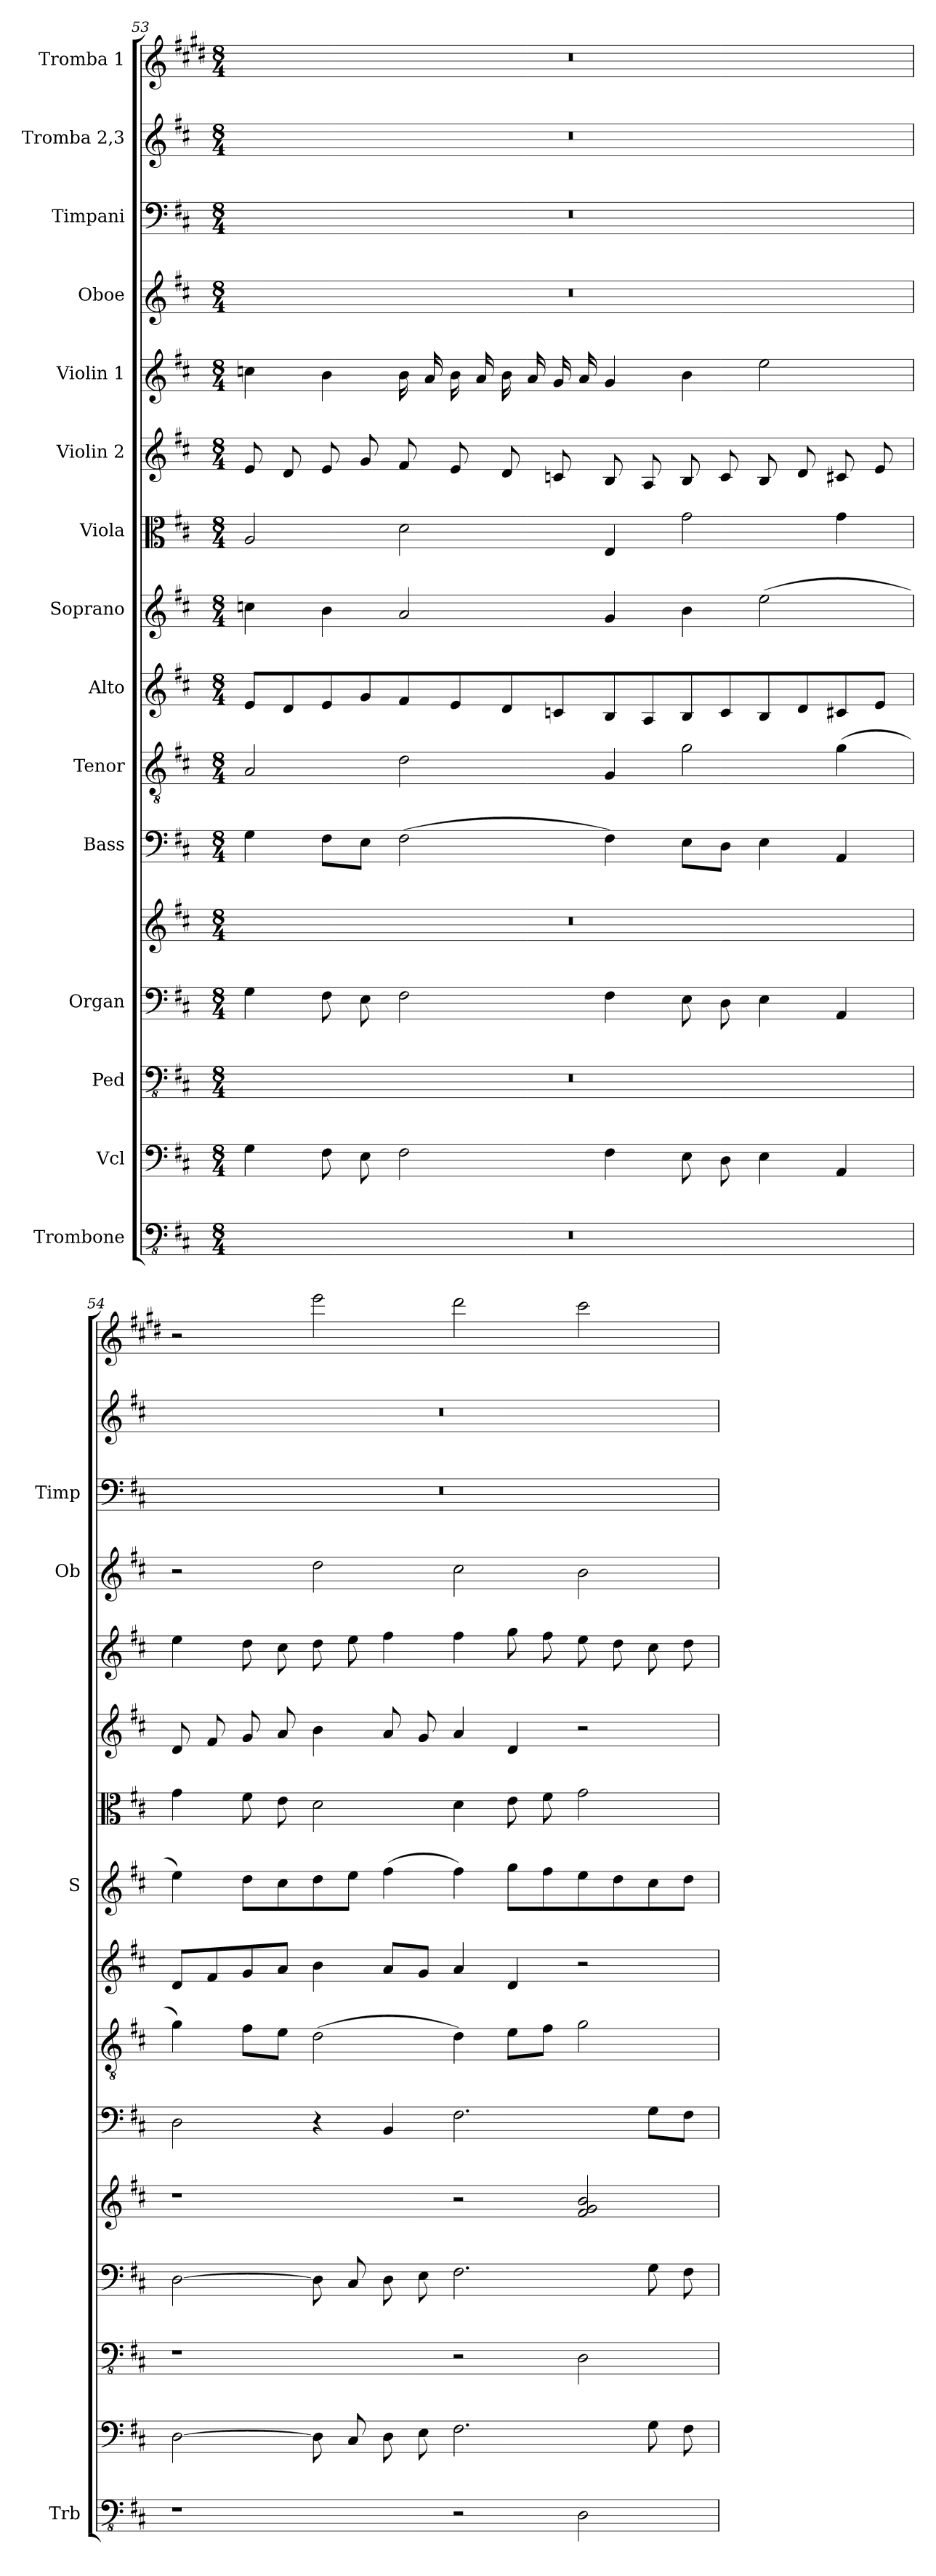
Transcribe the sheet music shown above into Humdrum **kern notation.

**kern	**kern	**kern	**kern	**kern	**kern	**kern	**kern	**kern	**kern	**kern	**kern	**kern	**kern	**kern	**kern
*part15	*part14	*part13	*part12	*part12	*part11	*part10	*part9	*part8	*part7	*part6	*part5	*part4	*part3	*part2	*part1
*staff16	*staff15	*staff14	*staff13	*staff12	*staff11	*staff10	*staff9	*staff8	*staff7	*staff6	*staff5	*staff4	*staff3	*staff2	*staff1
*I"Trombone	*I"Vcl	*I"Ped	*I"Organ	*	*I"Bass	*I"Tenor	*I"Alto	*I"Soprano	*I"Viola	*I"Violin 2	*I"Violin 1	*I"Oboe	*I"Timpani	*I"Tromba 2,3	*I"Tromba 1
*I'Trb	*	*	*	*	*	*	*	*I'S	*	*	*	*I'Ob	*I'Timp	*	*
*clefFv4	*clefF4	*clefFv4	*clefF4	*clefG2	*clefF4	*clefGv2	*clefG2	*clefG2	*clefC3	*clefG2	*clefG2	*clefG2	*clefF4	*clefG2	*clefG2
*	*	*	*	*	*	*	*	*	*	*	*	*	*	*	*ITrd1c2
*k[f#c#]	*k[f#c#]	*k[f#c#]	*k[f#c#]	*k[f#c#]	*k[f#c#]	*k[f#c#]	*k[f#c#]	*k[f#c#]	*k[f#c#]	*k[f#c#]	*k[f#c#]	*k[f#c#]	*k[f#c#]	*k[f#c#]	*k[f#c#]
*M8/4	*M8/4	*M8/4	*M8/4	*M8/4	*M8/4	*M8/4	*M8/4	*M8/4	*M8/4	*M8/4	*M8/4	*M8/4	*M8/4	*M8/4	*M8/4
=53	=53	=53	=53	=53	=53	=53	=53	=53	=53	=53	=53	=53	=53	=53	=53
0r	4G\	0r	4G\	0r	4G\	2A/	8e/L	4ccn\	2A/	8e/	4ccn\	0r	0r	0r	0r
.	.	.	.	.	.	.	8d/	.	.	8d/	.	.	.	.	.
.	8F#\	.	8F#\	.	8F#\L	.	8e/	4b\	.	8e/	4b\	.	.	.	.
.	8E\	.	8E\	.	8E\J	.	8g/	.	.	8g/	.	.	.	.	.
.	2F#\	.	2F#\	.	(2F#\	2d\	8f#/	2a/	2d\	8f#/	16b\	.	.	.	.
.	.	.	.	.	.	.	.	.	.	.	16a/	.	.	.	.
.	.	.	.	.	.	.	8e/	.	.	8e/	16b\	.	.	.	.
.	.	.	.	.	.	.	.	.	.	.	16a/	.	.	.	.
.	.	.	.	.	.	.	8d/	.	.	8d/	16b\	.	.	.	.
.	.	.	.	.	.	.	.	.	.	.	16a/	.	.	.	.
.	.	.	.	.	.	.	8cn/	.	.	8cn/	16g/	.	.	.	.
.	.	.	.	.	.	.	.	.	.	.	16a/	.	.	.	.
.	4F#\	.	4F#\	.	4F#\)	4G/	8B/	4g/	4E/	8B/	4g/	.	.	.	.
.	.	.	.	.	.	.	8A/	.	.	8A/	.	.	.	.	.
.	8E\	.	8E\	.	8E\L	2g\	8B/	4b\	2g\	8B/	4b\	.	.	.	.
.	8D\	.	8D\	.	8D\J	.	8c/	.	.	8c/	.	.	.	.	.
.	4E\	.	4E\	.	4E\	.	8B/	(2ee\	.	8B/	2ee\	.	.	.	.
.	.	.	.	.	.	.	8d/	.	.	8d/	.	.	.	.	.
.	4AA/	.	4AA/	.	4AA/	(4g\	8c#X/	.	4g\	8c#X/	.	.	.	.	.
.	.	.	.	.	.	.	8e/J	.	.	8e/	.	.	.	.	.
!!LO:LB:g=z
=54	=54	=54	=54	=54	=54	=54	=54	=54	=54	=54	=54	=54	=54	=54	=54
1r	[2D\	1r	[2D\	1r	2D\	4g\)	8d/L	4ee\)	4g\	8d/	4ee\	2r	0r	0r	2r
.	.	.	.	.	.	.	8f#/	.	.	8f#/	.	.	.	.	.
.	.	.	.	.	.	8f#\L	8g/	8dd\L	8f#\	8g/	8dd\	.	.	.	.
.	.	.	.	.	.	8e\J	8a/J	8cc#\	8e\	8a/	8cc#\	.	.	.	.
.	8D\]	.	8D\]	.	4r	(2d\	4b\	8dd\	2d\	4b\	8dd\	2dd\	.	.	2ddd\
.	8C#/	.	8C#/	.	.	.	.	8ee\J	.	.	8ee\	.	.	.	.
.	8D\	.	8D\	.	4BB/	.	8a/L	(4ff#\	.	8a/	4ff#\	.	.	.	.
.	8E\	.	8E\	.	.	.	8g/J	.	.	8g/	.	.	.	.	.
2r	2.F#\	2r	2.F#\	2r	2.F#\	4d\)	4a/	4ff#\)	4d\	4a/	4ff#\	2cc#\	.	.	2ccc#\
.	.	.	.	.	.	8e\L	4d/	8gg\L	8e\	4d/	8gg\	.	.	.	.
.	.	.	.	.	.	8f#\J	.	8ff#\	8f#\	.	8ff#\	.	.	.	.
2DD\	.	2DD\	.	2f#/ 2g/ 2b/	.	2g\	2r	8ee\	2g\	2r	8ee\	2b\	.	.	2bb\
.	.	.	.	.	.	.	.	8dd\	.	.	8dd\	.	.	.	.
.	8G\	.	8G\	.	8G\L	.	.	8cc#\	.	.	8cc#\	.	.	.	.
.	8F#\	.	8F#\	.	8F#\J	.	.	8dd\J	.	.	8dd\	.	.	.	.
=	=	=	=	=	=	=	=	=	=	=	=	=	=	=	=
*-	*-	*-	*-	*-	*-	*-	*-	*-	*-	*-	*-	*-	*-	*-	*-
